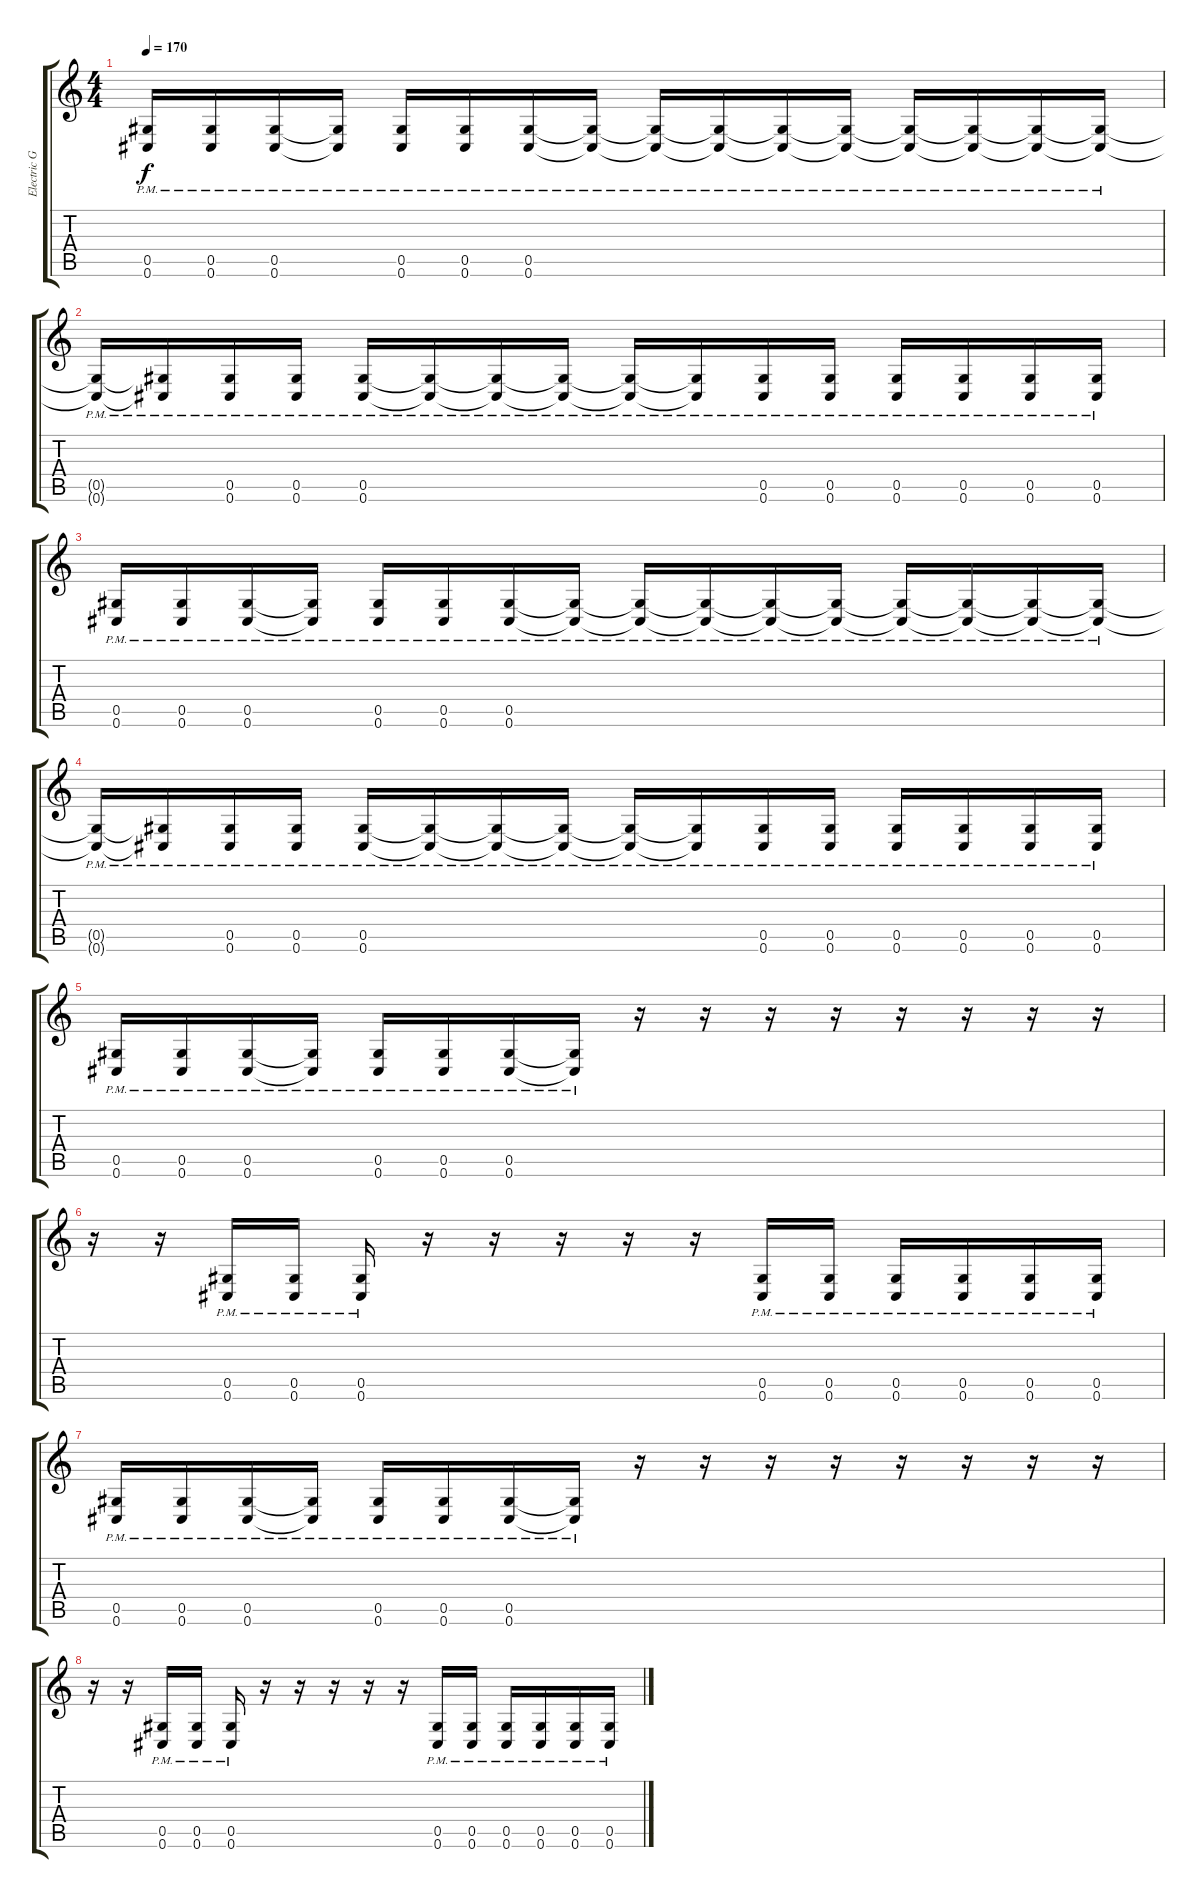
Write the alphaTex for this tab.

\track ("Electric Guitar (rythm)" "Electric G") {instrument distortionguitar}
\staff {score tabs}
\tuning (Eb4 Bb3 Gb3 Db3 Ab2 Db2) {hide}
\ts (4 4)
\tempo 170
\clef g2
\ks c
(0.5{pm} 0.6{pm}).16{dy f} (0.5{pm} 0.6{pm}).16 (0.5{pm} 0.6{pm}).16 (0.5{pm t} 0.6{pm t}).16 (0.5{pm} 0.6{pm}).16 (0.5{pm} 0.6{pm}).16 (0.5{pm} 0.6{pm}).16 (0.5{pm t} 0.6{pm t}).16 (0.5{pm t} 0.6{pm t}).16 (0.5{pm t} 0.6{pm t}).16 (0.5{pm t} 0.6{pm t}).16 (0.5{pm t} 0.6{pm t}).16 (0.5{pm t} 0.6{pm t}).16 (0.5{pm t} 0.6{pm t}).16 (0.5{pm t} 0.6{pm t}).16 (0.5{pm t} 0.6{pm t}).16 |
(0.5{pm t} 0.6{pm t}).16 (0.5{pm t} 0.6{pm t}).16 (0.5{pm} 0.6{pm}).16 (0.5{pm} 0.6{pm}).16 (0.5{pm} 0.6{pm}).16 (0.5{pm t} 0.6{pm t}).16 (0.5{pm t} 0.6{pm t}).16 (0.5{pm t} 0.6{pm t}).16 (0.5{pm t} 0.6{pm t}).16 (0.5{pm t} 0.6{pm t}).16 (0.5{pm} 0.6{pm}).16 (0.5{pm} 0.6{pm}).16 (0.5{pm} 0.6{pm}).16 (0.5{pm} 0.6{pm}).16 (0.5{pm} 0.6{pm}).16 (0.5{pm} 0.6{pm}).16 |
(0.5{pm} 0.6{pm}).16 (0.5{pm} 0.6{pm}).16 (0.5{pm} 0.6{pm}).16 (0.5{pm t} 0.6{pm t}).16 (0.5{pm} 0.6{pm}).16 (0.5{pm} 0.6{pm}).16 (0.5{pm} 0.6{pm}).16 (0.5{pm t} 0.6{pm t}).16 (0.5{pm t} 0.6{pm t}).16 (0.5{pm t} 0.6{pm t}).16 (0.5{pm t} 0.6{pm t}).16 (0.5{pm t} 0.6{pm t}).16 (0.5{pm t} 0.6{pm t}).16 (0.5{pm t} 0.6{pm t}).16 (0.5{pm t} 0.6{pm t}).16 (0.5{pm t} 0.6{pm t}).16 |
(0.5{pm t} 0.6{pm t}).16 (0.5{pm t} 0.6{pm t}).16 (0.5{pm} 0.6{pm}).16 (0.5{pm} 0.6{pm}).16 (0.5{pm} 0.6{pm}).16 (0.5{pm t} 0.6{pm t}).16 (0.5{pm t} 0.6{pm t}).16 (0.5{pm t} 0.6{pm t}).16 (0.5{pm t} 0.6{pm t}).16 (0.5{pm t} 0.6{pm t}).16 (0.5{pm} 0.6{pm}).16 (0.5{pm} 0.6{pm}).16 (0.5{pm} 0.6{pm}).16 (0.5{pm} 0.6{pm}).16 (0.5{pm} 0.6{pm}).16 (0.5{pm} 0.6{pm}).16 |
(0.5{pm} 0.6{pm}).16 (0.5{pm} 0.6{pm}).16 (0.5{pm} 0.6{pm}).16 (0.5{pm t} 0.6{pm t}).16 (0.5{pm} 0.6{pm}).16 (0.5{pm} 0.6{pm}).16 (0.5{pm} 0.6{pm}).16 (0.5{pm t} 0.6{pm t}).16 r.16 r.16 r.16 r.16 r.16 r.16 r.16 r.16 |
r.16 r.16 (0.5{pm} 0.6{pm}).16 (0.5{pm} 0.6{pm}).16 (0.5{pm} 0.6{pm}).16 r.16 r.16 r.16 r.16 r.16 (0.5{pm} 0.6{pm}).16 (0.5{pm} 0.6{pm}).16 (0.5{pm} 0.6{pm}).16 (0.5{pm} 0.6{pm}).16 (0.5{pm} 0.6{pm}).16 (0.5{pm} 0.6{pm}).16 |
(0.5{pm} 0.6{pm}).16 (0.5{pm} 0.6{pm}).16 (0.5{pm} 0.6{pm}).16 (0.5{pm t} 0.6{pm t}).16 (0.5{pm} 0.6{pm}).16 (0.5{pm} 0.6{pm}).16 (0.5{pm} 0.6{pm}).16 (0.5{pm t} 0.6{pm t}).16 r.16 r.16 r.16 r.16 r.16 r.16 r.16 r.16 |
r.16 r.16 (0.5{pm} 0.6{pm}).16 (0.5{pm} 0.6{pm}).16 (0.5{pm} 0.6{pm}).16 r.16 r.16 r.16 r.16 r.16 (0.5{pm} 0.6{pm}).16 (0.5{pm} 0.6{pm}).16 (0.5{pm} 0.6{pm}).16 (0.5{pm} 0.6{pm}).16 (0.5{pm} 0.6{pm}).16 (0.5{pm} 0.6{pm}).16
